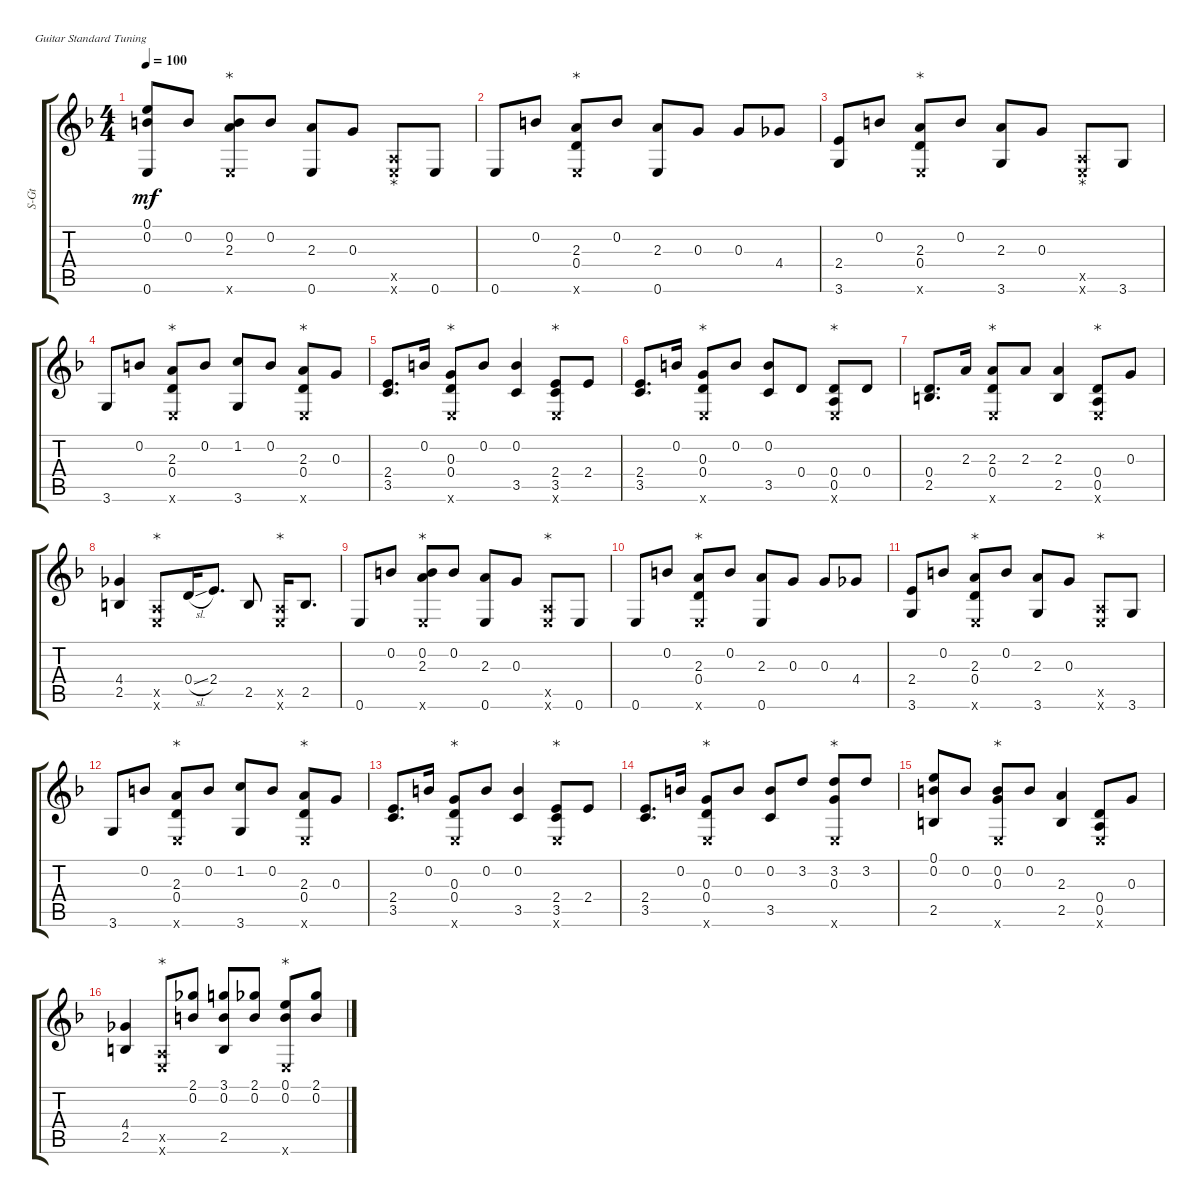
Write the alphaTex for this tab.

\defaultSystemsLayout 4
\bracketExtendMode groupsimilarinstruments
\otherSystemsTrackNameOrientation horizontal
\track ("Steel Guitar" "S-Gt") {instrument acousticguitarsteel}
\staff {score tabs}
\tuning (E4 B3 G3 D3 A2 E2)
\ts (4 4)
\tempo 100
\clef g2
\ks f
(0.1{acc forcenatural} 0.2{acc forcenatural} 0.6{acc forcenatural}).8{dy mf beam Up} 0.2{acc forcenatural}.8{beam Up} (0.2{acc forcenatural} 2.3{acc forcenatural} 0.6{x acc forcenatural}).8{glpf beam Up} 0.2{acc forcenatural}.8{beam Up} (2.3{acc forcenatural} 0.6{acc forcenatural}).8{beam Up} 0.3{acc forcenatural}.8{beam Up} (0.5{x acc forcenatural} 0.6{x acc forcenatural}).8{glpt beam Up} 0.6{acc forcenatural}.8{beam Up} |
0.6{acc forcenatural}.8{beam Up} 0.2{acc forcenatural}.8{beam Up} (2.3{acc forcenatural} 0.4{acc forcenatural} 0.6{x acc forcenatural}).8{glpf beam Up} 0.2{acc forcenatural}.8{beam Up} (2.3{acc forcenatural} 0.6{acc forcenatural}).8{beam Up} 0.3{acc forcenatural}.8{beam Up} 0.3{acc forcenatural}.8{beam Up} 4.4{acc b}.8{beam Up} |
(2.4{acc forcenatural} 3.6{acc forcenatural}).8{beam Up} 0.2{acc forcenatural}.8{beam Up} (2.3{acc forcenatural} 0.4{acc forcenatural} 0.6{x acc forcenatural}).8{glpf beam Up} 0.2{acc forcenatural}.8{beam Up} (2.3{acc forcenatural} 3.6{acc forcenatural}).8{beam Up} 0.3{acc forcenatural}.8{beam Up} (0.5{x acc forcenatural} 0.6{x acc forcenatural}).8{glpt beam Up} 3.6{acc forcenatural}.8{beam Up} |
3.6{acc forcenatural}.8{beam Up} 0.2{acc forcenatural}.8{beam Up} (2.3{acc forcenatural} 0.4{acc forcenatural} 0.6{x acc forcenatural}).8{glpf beam Up} 0.2{acc forcenatural}.8{beam Up} (1.2{acc forcenatural} 3.6{acc forcenatural}).8{beam Up} 0.2{acc forcenatural}.8{beam Up} (2.3{acc forcenatural} 0.4{acc forcenatural} 0.6{x acc forcenatural}).8{glpf beam Up} 0.3{acc forcenatural}.8{beam Up} |
(2.4{acc forcenatural} 3.5{acc forcenatural}).8{d beam Up} 0.2{acc forcenatural}.16{beam Up} (0.6{x acc forcenatural} 0.3{acc forcenatural} 0.4{acc forcenatural}).8{glpf beam Up} 0.2{acc forcenatural}.8{beam Up} (0.2{acc forcenatural} 3.5{acc forcenatural}).4{beam Up} (2.4{acc forcenatural} 0.6{x acc forcenatural} 3.5{acc forcenatural}).8{glpf beam Up} 2.4{acc forcenatural}.8{beam Up} |
(2.4{acc forcenatural} 3.5{acc forcenatural}).8{d beam Up} 0.2{acc forcenatural}.16{beam Up} (0.3{acc forcenatural} 0.4{acc forcenatural} 0.6{x acc forcenatural}).8{glpf beam Up} 0.2{acc forcenatural}.8{beam Up} (0.2{acc forcenatural} 3.5{acc forcenatural}).8{beam Up} 0.4{acc forcenatural}.8{beam Up} (0.4{acc forcenatural} 0.6{x acc forcenatural} 0.5{acc forcenatural}).8{glpf beam Up} 0.4{acc forcenatural}.8{beam Up} |
(2.5{acc forcenatural} 0.4{acc forcenatural}).8{d beam Up} 2.3{acc forcenatural}.16{beam Up} (2.3{acc forcenatural} 0.4{acc forcenatural} 0.6{x acc forcenatural}).8{glpf beam Up} 2.3{acc forcenatural}.8{beam Up} (2.3{acc forcenatural} 2.5{acc forcenatural}).4{beam Up} (0.4{acc forcenatural} 0.5{acc forcenatural} 0.6{x acc forcenatural}).8{glpf beam Up} 0.3{acc forcenatural}.8{beam Up} |
(4.4{acc b} 2.5{acc forcenatural}).4{beam Up} (0.5{x acc forcenatural} 0.6{x acc forcenatural}).8{glpf beam Up} 0.4{sl acc forcenatural}.16{beam Up} 2.4{acc forcenatural}.8{d beam Up} 2.5{acc forcenatural}.8{beam Up} (0.5{x acc forcenatural} 0.6{x acc forcenatural}).16{glpf beam Up} 2.5{acc forcenatural}.8{d beam Up} |
0.6{acc forcenatural}.8{beam Up} 0.2{acc forcenatural}.8{beam Up} (2.3{acc forcenatural} 0.6{x acc forcenatural} 0.2{acc forcenatural}).8{glpf beam Up} 0.2{acc forcenatural}.8{beam Up} (2.3{acc forcenatural} 0.6{acc forcenatural}).8{beam Up} 0.3{acc forcenatural}.8{beam Up} (0.5{x acc forcenatural} 0.6{x acc forcenatural}).8{glpf beam Up} 0.6{acc forcenatural}.8{beam Up} |
0.6{acc forcenatural}.8{beam Up} 0.2{acc forcenatural}.8{beam Up} (2.3{acc forcenatural} 0.4{acc forcenatural} 0.6{x acc forcenatural}).8{glpf beam Up} 0.2{acc forcenatural}.8{beam Up} (2.3{acc forcenatural} 0.6{acc forcenatural}).8{beam Up} 0.3{acc forcenatural}.8{beam Up} 0.3{acc forcenatural}.8{beam Up} 4.4{acc b}.8{beam Up} |
(3.6{acc forcenatural} 2.4{acc forcenatural}).8{beam Up} 0.2{acc forcenatural}.8{beam Up} (2.3{acc forcenatural} 0.4{acc forcenatural} 0.6{x acc forcenatural}).8{glpf beam Up} 0.2{acc forcenatural}.8{beam Up} (3.6{acc forcenatural} 2.3{acc forcenatural}).8{beam Up} 0.3{acc forcenatural}.8{beam Up} (0.6{x acc forcenatural} 0.5{x acc forcenatural}).8{glpf beam Up} 3.6{acc forcenatural}.8{beam Up} |
3.6{acc forcenatural}.8{beam Up} 0.2{acc forcenatural}.8{beam Up} (0.6{x acc forcenatural} 2.3{acc forcenatural} 0.4{acc forcenatural}).8{glpf beam Up} 0.2{acc forcenatural}.8{beam Up} (1.2{acc forcenatural} 3.6{acc forcenatural}).8{beam Up} 0.2{acc forcenatural}.8{beam Up} (0.6{x acc forcenatural} 2.3{acc forcenatural} 0.4{acc forcenatural}).8{glpf beam Up} 0.3{acc forcenatural}.8{beam Up} |
(2.4{acc forcenatural} 3.5{acc forcenatural}).8{d beam Up} 0.2{acc forcenatural}.16{beam Up} (0.3{acc forcenatural} 0.4{acc forcenatural} 0.6{x acc forcenatural}).8{glpf beam Up} 0.2{acc forcenatural}.8{beam Up} (0.2{acc forcenatural} 3.5{acc forcenatural}).4{beam Up} (2.4{acc forcenatural} 0.6{x acc forcenatural} 3.5{acc forcenatural}).8{glpf beam Up} 2.4{acc forcenatural}.8{beam Up} |
(2.4{acc forcenatural} 3.5{acc forcenatural}).8{d beam Up} 0.2{acc forcenatural}.16{beam Up} (0.6{x acc forcenatural} 0.3{acc forcenatural} 0.4{acc forcenatural}).8{glpf beam Up} 0.2{acc forcenatural}.8{beam Up} (0.2{acc forcenatural} 3.5{acc forcenatural}).8{beam Up} 3.2{acc forcenatural}.8{beam Up} (0.6{x acc forcenatural} 3.2{acc forcenatural} 0.3{acc forcenatural}).8{glpf beam Up} 3.2{acc forcenatural}.8{beam Up} |
(0.1{acc forcenatural} 0.2{acc forcenatural} 2.5{acc forcenatural}).8{beam Up} 0.2{acc forcenatural}.8{beam Up} (0.2{acc forcenatural} 0.3{acc forcenatural} 0.6{x acc forcenatural}).8{glpf beam Up} 0.2{acc forcenatural}.8{beam Up} (2.3{acc forcenatural} 2.5{acc forcenatural}).4{beam Up} (0.5{acc forcenatural} 0.4{acc forcenatural} 0.6{x acc forcenatural}).8{beam Up} 0.3{acc forcenatural}.8{beam Up} |
(4.4{acc b} 2.5{acc forcenatural}).4{beam Up} (0.5{x acc forcenatural} 0.6{x acc forcenatural}).8{glpf beam Up} (2.1{acc b} 0.2{acc forcenatural}).8{beam Up} (3.1{acc forcenatural} 0.2{acc forcenatural} 2.5{acc forcenatural}).8{beam Up} (2.1{acc b} 0.2{acc forcenatural}).8{beam Up} (0.1{acc forcenatural} 0.2{acc forcenatural} 0.6{x acc forcenatural}).8{glpf beam Up} (2.1{acc b} 0.2{acc forcenatural}).8{beam Up}
